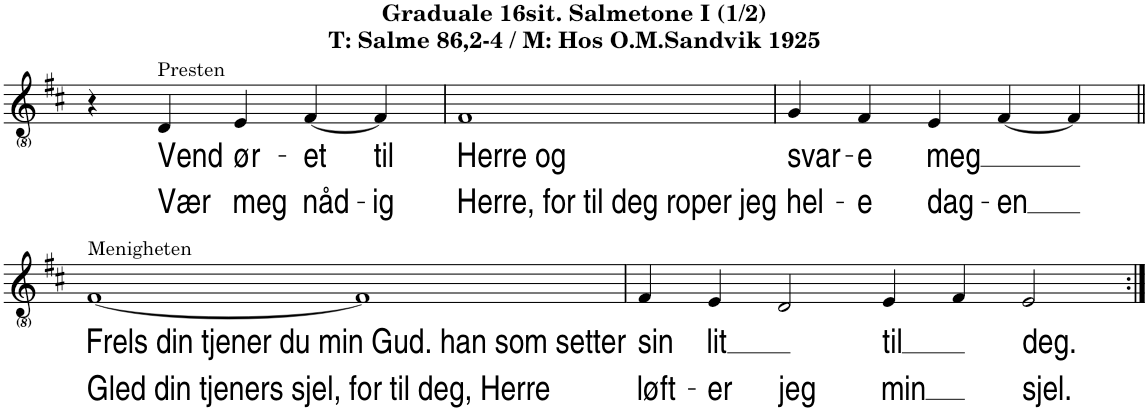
**kern	**text	**text
*part1	*part1	*part1
*staff1	*staff1	*staff1
*I"Voice	*	*
*I'Vo.	*	*
*clefG2	*	*
*k[f#c#]	*	*
=1	=1	=1
4r	.	.
!LO:TX:a:t=Presten	!	!
!	!LO:LY:b	!LO:LY:b
4d/	Vend	Vær
!	!LO:LY:b	!LO:LY:b
4e/	ør-	meg
!	!LO:LY:b	!LO:LY:b
[4f#/	et	nåd-
!	!LO:LY:b	!LO:LY:b
4f#/]	til	-ig
=2	=2	=2
!	!LO:LY:b	!LO:LY:b
1f#	Herre og	Herre, for til deg roper jeg
=3	=3	=3
!	!LO:LY:b	!LO:LY:b
4g/	svar-	hel-
!	!LO:LY:b	!LO:LY:b
4f#/	-e	-e
!	!LO:LY:b	!LO:LY:b
4e/	meg	dag-
!	!	!LO:LY:b
[4f#/	.	-en
4f#/]	.	.
!!LO:LB:g=z
=4||	=4||	=4||
!LO:TX:a:t=Menigheten	!	!
!	!LO:LY:b	!LO:LY:b
[1f#	Frels din tjener du min Gud. han som setter	Gled din tjeners sjel, for til deg, Herre
1f#]	.	.
=5	=5	=5
!	!LO:LY:b	!LO:LY:b
4f#/	sin	løft-
!	!LO:LY:b	!LO:LY:b
4e/	lit	-er
!	!	!LO:LY:b
2d/	.	jeg
!	!LO:LY:b	!LO:LY:b
4e/	til	min
4f#/	.	.
!	!LO:LY:b	!LO:LY:b
2e/	deg.	sjel.
=:|!	=:|!	=:|!
*-	*-	*-
